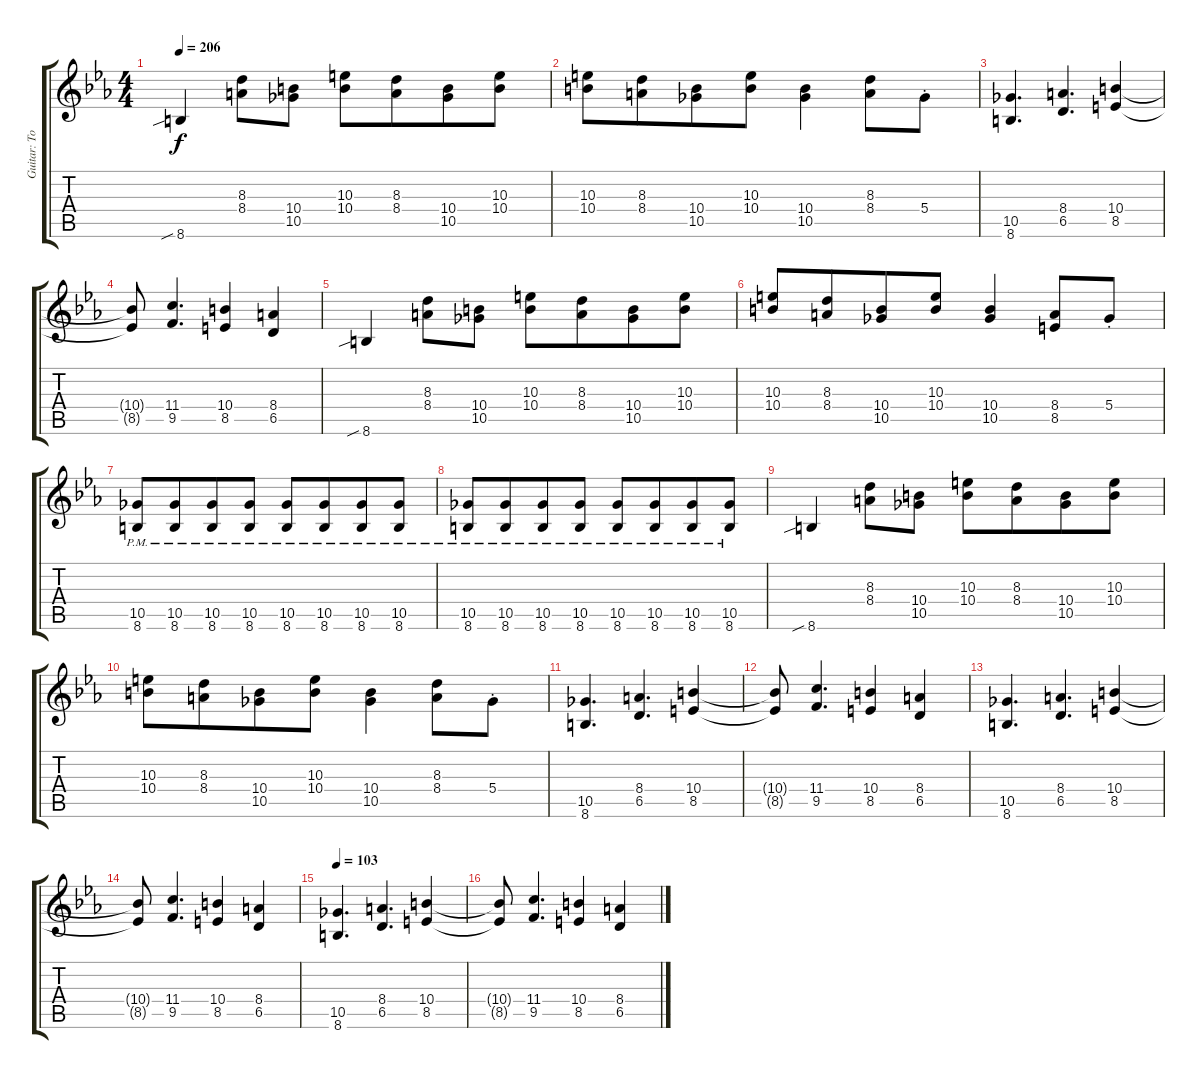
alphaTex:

\track ("Guitar: Tony" "Guitar: To") {instrument distortionguitar}
\staff {score tabs}
\tuning (Eb4 Bb3 Gb3 Db3 Ab2 Eb2) {hide}
\ts (4 4)
\tempo 206
\clef g2
\ks eb
8.6{sib}.4{dy f} (8.3 8.4).8 (10.4 10.5).8 (10.3 10.4).8 (8.3 8.4).8{beam merge} (10.4 10.5).8 (10.3 10.4).8 |
(10.3 10.4).8 (8.3 8.4).8{beam merge} (10.4 10.5).8 (10.3 10.4).8{beam merge} (10.4 10.5).4{beam merge} (8.3 8.4).8 5.4{st}.8 |
(10.5 8.6).4{d} (8.4 6.5).4{d} (10.4 8.5).4 |
(10.4{t} 8.5{t}).8 (11.4 9.5).4{d} (10.4 8.5).4 (8.4 6.5).4 |
8.6{sib}.4 (8.3 8.4).8 (10.4 10.5).8 (10.3 10.4).8 (8.3 8.4).8{beam merge} (10.4 10.5).8 (10.3 10.4).8 |
(10.3 10.4).8 (8.3 8.4).8{beam merge} (10.4 10.5).8 (10.3 10.4).8{beam merge} (10.4 10.5).4{beam merge} (8.4 8.5).8 5.4{st}.8 |
(10.5{pm} 8.6{pm}).8 (10.5{pm} 8.6{pm}).8{beam merge} (10.5{pm} 8.6{pm}).8 (10.5{pm} 8.6{pm}).8 (10.5{pm} 8.6{pm}).8 (10.5{pm} 8.6{pm}).8{beam merge} (10.5{pm} 8.6{pm}).8 (10.5{pm} 8.6{pm}).8 |
(10.5{pm} 8.6{pm}).8 (10.5{pm} 8.6{pm}).8{beam merge} (10.5{pm} 8.6{pm}).8 (10.5{pm} 8.6{pm}).8 (10.5{pm} 8.6{pm}).8 (10.5{pm} 8.6{pm}).8{beam merge} (10.5{pm} 8.6{pm}).8 (10.5{pm} 8.6{pm}).8 |
8.6{sib}.4 (8.3 8.4).8 (10.4 10.5).8 (10.3 10.4).8 (8.3 8.4).8{beam merge} (10.4 10.5).8 (10.3 10.4).8 |
(10.3 10.4).8 (8.3 8.4).8{beam merge} (10.4 10.5).8 (10.3 10.4).8{beam merge} (10.4 10.5).4{beam merge} (8.3 8.4).8 5.4{st}.8 |
(10.5 8.6).4{d} (8.4 6.5).4{d} (10.4 8.5).4 |
(10.4{t} 8.5{t}).8 (11.4 9.5).4{d} (10.4 8.5).4 (8.4 6.5).4 |
(10.5 8.6).4{d} (8.4 6.5).4{d} (10.4 8.5).4 |
(10.4{t} 8.5{t}).8 (11.4 9.5).4{d} (10.4 8.5).4 (8.4 6.5).4 |
\tempo 103
(10.5 8.6).4{d} (8.4 6.5).4{d} (10.4 8.5).4 |
(10.4{t} 8.5{t}).8 (11.4 9.5).4{d} (10.4 8.5).4 (8.4 6.5).4
